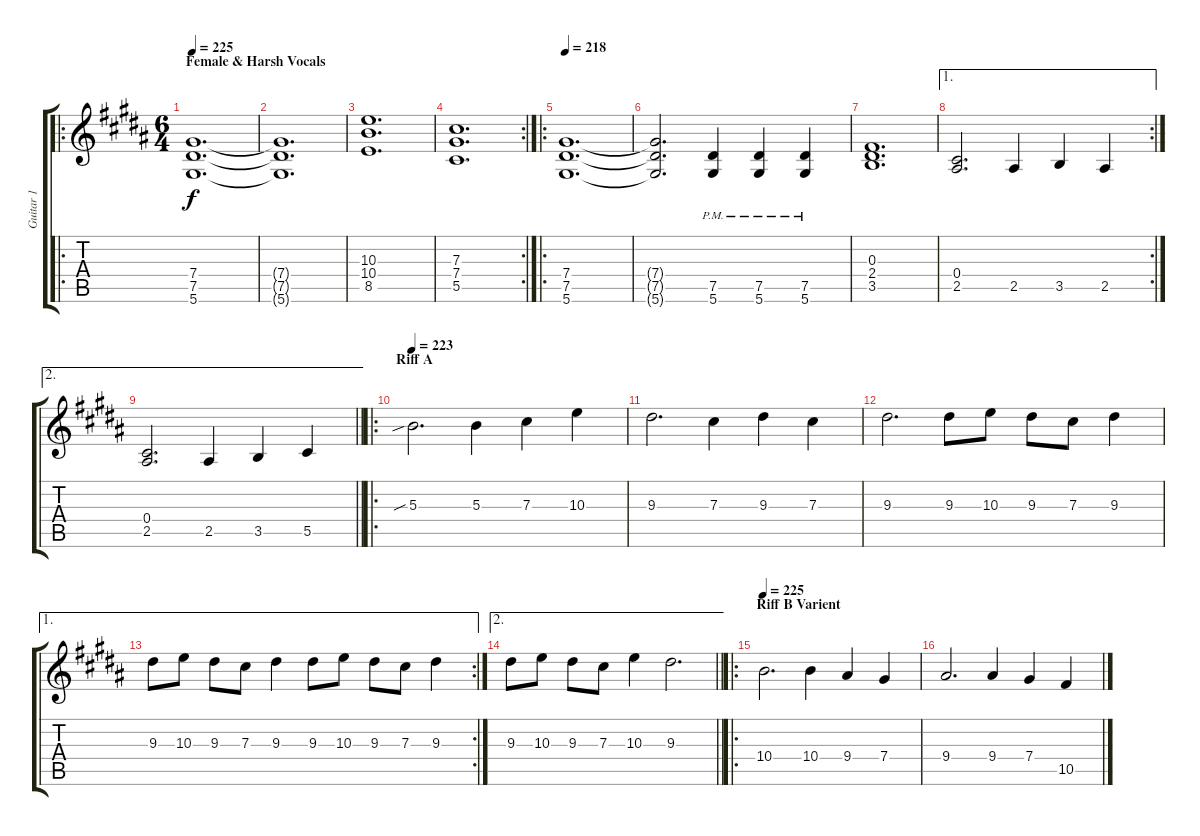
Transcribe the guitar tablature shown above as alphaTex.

\track ("Guitar 1" "Guitar 1") {instrument overdrivenguitar}
\staff {score tabs}
\tuning (Eb4 Bb3 Gb3 Db3 Ab2 Eb2) {hide}
\ro
\ts (6 4)
\section ("" "Female & Harsh Vocals")
\tempo 225
\clef g2
\ks b
(7.4 7.5 5.6).1{d dy f} |
(7.4{t} 7.5{t} 5.6{t}).1{d} |
(10.3 10.4 8.5).1{d} |
\rc 2
(7.3 7.4 5.5).1{d} |
\ro
\tempo 218
(7.4 7.5 5.6).1{d} |
(7.4{t} 7.5{t} 5.6{t}).2{d} (7.5{pm} 5.6{pm}).4 (7.5{pm} 5.6{pm}).4 (7.5{pm} 5.6{pm}).4 |
(0.3 2.4 3.5).1{d} |
\ae 1
\rc 2
(0.4 2.5).2{d} 2.5.4 3.5.4 2.5.4 |
\ae 2
\barLineRight lightlight
(0.4 2.5).2{d} 2.5.4 3.5.4 5.5.4 |
\ro
\section ("" "Riff A")
\tempo 223
5.3{sib}.2{d} 5.3.4 7.3.4 10.3.4 |
9.3.2{d} 7.3.4 9.3.4 7.3.4 |
9.3.2{d} 9.3.8 10.3.8 9.3.8 7.3.8 9.3.4 |
\ae 1
\rc 2
9.3.8 10.3.8 9.3.8 7.3.8 9.3.4 9.3.8 10.3.8 9.3.8 7.3.8 9.3.4 |
\ae 2
\barLineRight lightlight
9.3.8 10.3.8 9.3.8 7.3.8 10.3.4 9.3.2{d} |
\ro
\section ("" "Riff B Varient")
\tempo 225
10.4.2{d} 10.4.4 9.4.4 7.4.4 |
9.4.2{d} 9.4.4 7.4.4 10.5.4
